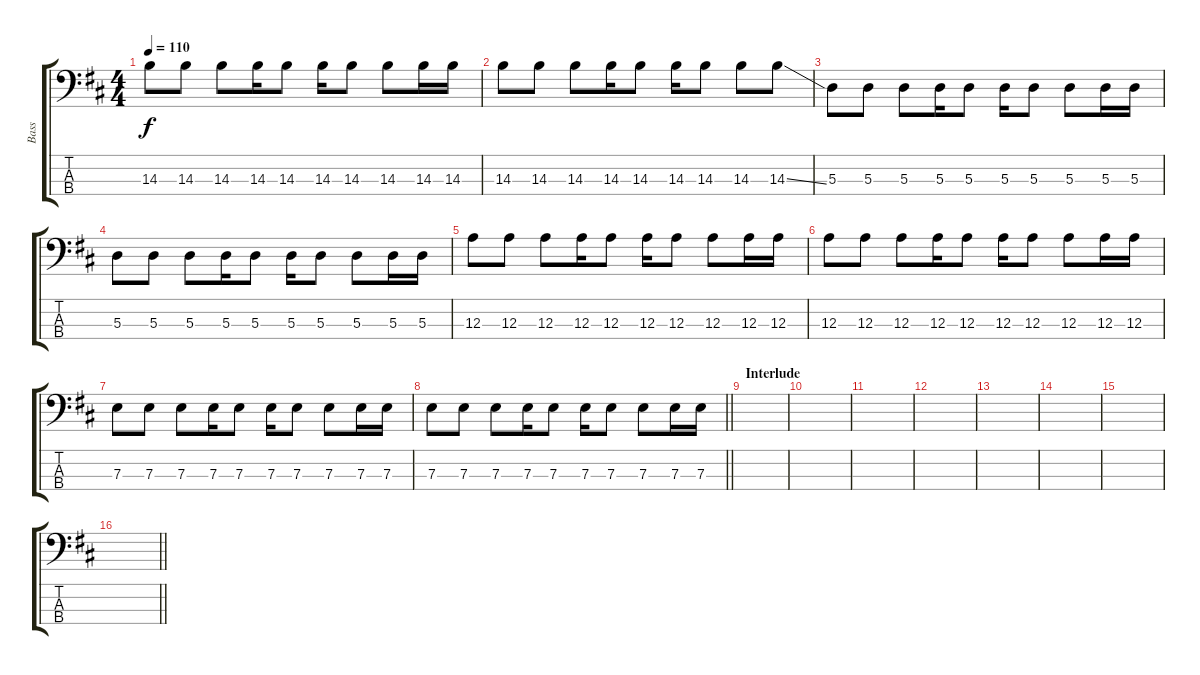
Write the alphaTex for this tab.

\track ("Bass" "Bass") {instrument electricbassfinger}
\staff {score tabs}
\tuning (G2 D2 A1 E1) {hide}
\ts (4 4)
\tempo 110
\clef f4
\ks bminor
14.3.8{dy f} 14.3.8 14.3.8 14.3.16 14.3.8 14.3.16 14.3.8 14.3.8 14.3.16 14.3.16 |
14.3.8 14.3.8 14.3.8 14.3.16 14.3.8 14.3.16 14.3.8 14.3.8 14.3{ss}.8 |
5.3.8 5.3.8 5.3.8 5.3.16 5.3.8 5.3.16 5.3.8 5.3.8 5.3.16 5.3.16 |
5.3.8 5.3.8 5.3.8 5.3.16 5.3.8 5.3.16 5.3.8 5.3.8 5.3.16 5.3.16 |
12.3.8 12.3.8 12.3.8 12.3.16 12.3.8 12.3.16 12.3.8 12.3.8 12.3.16 12.3.16 |
12.3.8 12.3.8 12.3.8 12.3.16 12.3.8 12.3.16 12.3.8 12.3.8 12.3.16 12.3.16 |
7.3.8 7.3.8 7.3.8 7.3.16 7.3.8 7.3.16 7.3.8 7.3.8 7.3.16 7.3.16 |
\barLineRight lightlight
7.3.8 7.3.8 7.3.8 7.3.16 7.3.8 7.3.16 7.3.8 7.3.8 7.3.16 7.3.16 |
\section ("" "Interlude")
|
|
|
|
|
|
|
\barLineRight lightlight
